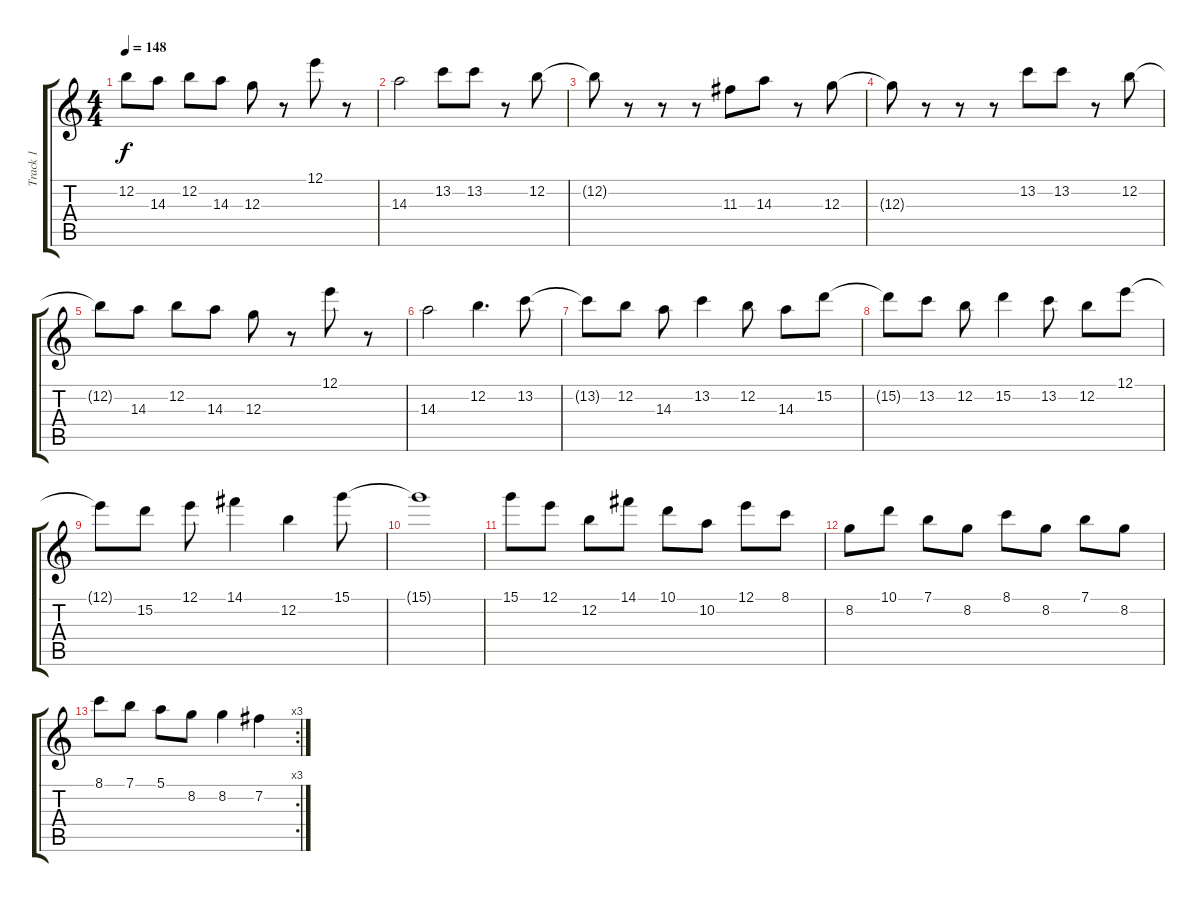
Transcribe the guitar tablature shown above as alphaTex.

\track ("Track 1" "Track 1") {instrument acousticguitarsteel}
\staff {score tabs}
\tuning (E4 B3 G3 D3 A2 E2) {hide}
\ts (4 4)
\tempo 148
\clef g2
\ks c
12.2{t}.8{dy f} 14.3.8 12.2.8 14.3.8 12.3.8 r.8 12.1.8 r.8 |
14.3.2 13.2.8 13.2.8 r.8 12.2.8 |
12.2{t}.8 r.8 r.8 r.8 11.3.8 14.3.8 r.8 12.3.8 |
12.3{t}.8 r.8 r.8 r.8 13.2.8 13.2.8 r.8 12.2.8 |
12.2{t}.8 14.3.8 12.2.8 14.3.8 12.3.8 r.8 12.1.8 r.8 |
14.3.2 12.2.4{d} 13.2.8 |
13.2{t}.8 12.2.8 14.3.8 13.2.4 12.2.8 14.3.8 15.2.8 |
15.2{t}.8 13.2.8 12.2.8 15.2.4 13.2.8 12.2.8 12.1.8 |
12.1{t}.8 15.2.8 12.1.8 14.1.4 12.2.4 15.1.8 |
15.1{t}.1 |
15.1.8 12.1.8 12.2.8 14.1.8 10.1.8 10.2.8 12.1.8 8.1.8 |
8.2.8 10.1.8 7.1.8 8.2.8 8.1.8 8.2.8 7.1.8 8.2.8 |
\rc 3
8.1.8 7.1.8 5.1.8 8.2.8 8.2.4 7.2.4
